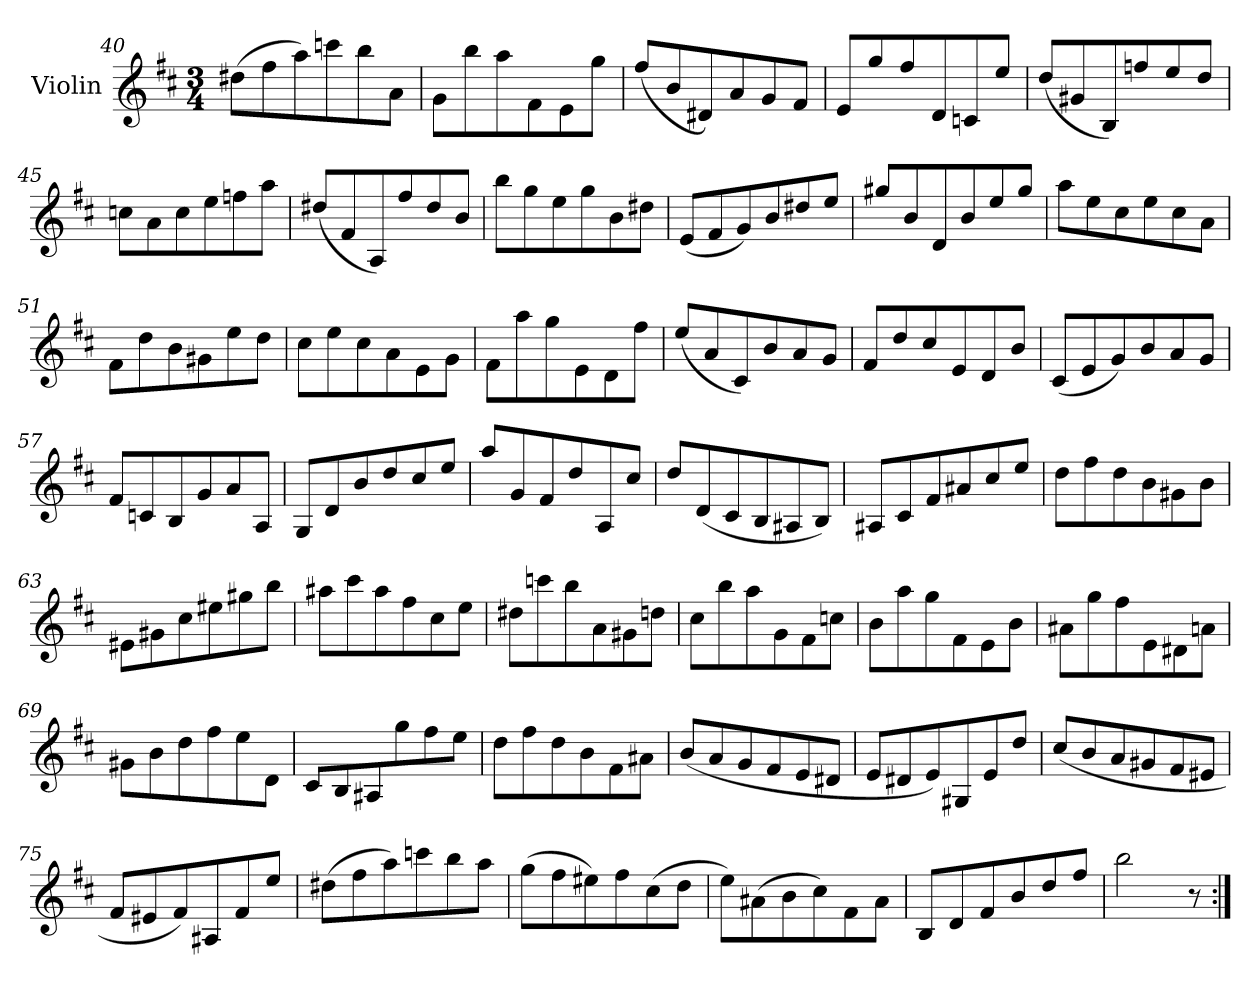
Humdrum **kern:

**kern
*part1
*staff1
*I"Violin
*I'Vln
*clefG2
*k[f#c#]
*M3/4
=40
(8dd#X\L
8ff#\
8aa\)
8cccn\
8bb\
8a\J
=41
8g\L
8bb\
8aa\
8f#\
8e\
8gg\J
=42
(8ff#/L
8b/
8d#X/)
8a/
8g/
8f#/J
=43
8e/L
8gg/
8ff#/
8d/
8cn/
8ee/J
=44
(8dd/L
8g#X/
8B/)
8ffn/
8ee/
8dd/J
=45
8ccn\L
8a\
8cc\
8ee\
8ffn\
8aa\J
=46
(8dd#X/L
8f#/
8A/)
8ff#/
8dd#/
8b/J
=47
8bb\L
8gg\
8ee\
8gg\
8b\
8dd#X\J
=48
(8e/L
8f#/
8g/)
8b/
8dd#X/
8ee/J
=49
8gg#X/L
8b/
8d/
8b/
8ee/
8gg#/J
=50
8aa\L
8ee\
8cc#\
8ee\
8cc#\
8a\J
=51
8f#\L
8dd\
8b\
8g#X\
8ee\
8dd\J
=52
8cc#\L
8ee\
8cc#\
8a\
8e\
8g\J
=53
8f#\L
8aa\
8gg\
8e\
8d\
8ff#\J
=54
(8ee/L
8a/
8c#/)
8b/
8a/
8g/J
=55
8f#/L
8dd/
8cc#/
8e/
8d/
8b/J
=56
(8c#/L
8e/
8g/)
8b/
8a/
8g/J
=57
8f#/L
8cn/
8B/
8g/
8a/
8A/J
=58
8G/L
8d/
8b/
8dd/
8cc#/
8ee/J
=59
8aa/L
8g/
8f#/
8dd/
8A/
8cc#/J
=60
8dd/L
(8d/
8c#/
8B/
8A#X/
8B/J)
=61
8A#X/L
8c#/
8f#/
8a#X/
8cc#/
8ee/J
=62
8dd\L
8ff#\
8dd\
8b\
8g#X\
8b\J
=63
8e#X\L
8g#X\
8cc#\
8ee#X\
8gg#X\
8bb\J
=64
8aa#X\L
8ccc#\
8aa#\
8ff#\
8cc#\
8ee\J
=65
8dd#X\L
8cccn\
8bb\
8a\
8g#X\
8ddn\J
=66
8cc#\L
8bb\
8aa\
8g\
8f#\
8ccn\J
=67
8b\L
8aa\
8gg\
8f#\
8e\
8b\J
=68
8a#X\L
8gg\
8ff#\
8e\
8d#X\
8an\J
=69
8g#X\L
8b\
8dd\
8ff#\
8ee\
8d\J
=70
8c#/L
8B/
8A#X/
8gg\
8ff#\
8ee\J
=71
8dd\L
8ff#\
8dd\
8b\
8f#\
8a#X\J
=72
(8b/L
8a/
8g/
8f#/
8e/
8d#X/J
=73
8e/L
8d#X/
8e/)
8G#X/
8e/
8dd/J
=74
(8cc#/L
8b/
8a/
8g#X/
8f#/
8e#X/J
=75
8f#/L
8e#X/
8f#/)
8A#X/
8f#/
8ee/J
=76
(8dd#X\L
8ff#\
8aa\)
8cccn\
8bb\
8aa\J
=77
(8gg\L
8ff#\
8ee#X\)
8ff#\
(8cc#\
8dd\J
=78
8ee\L)
(8a#X\
8b\
8cc#\)
8f#\
8a#\J
=79
8B/L
8d/
8f#/
8b/
8dd/
8ff#/J
=80
2bb\
8r
=:|!
*-
